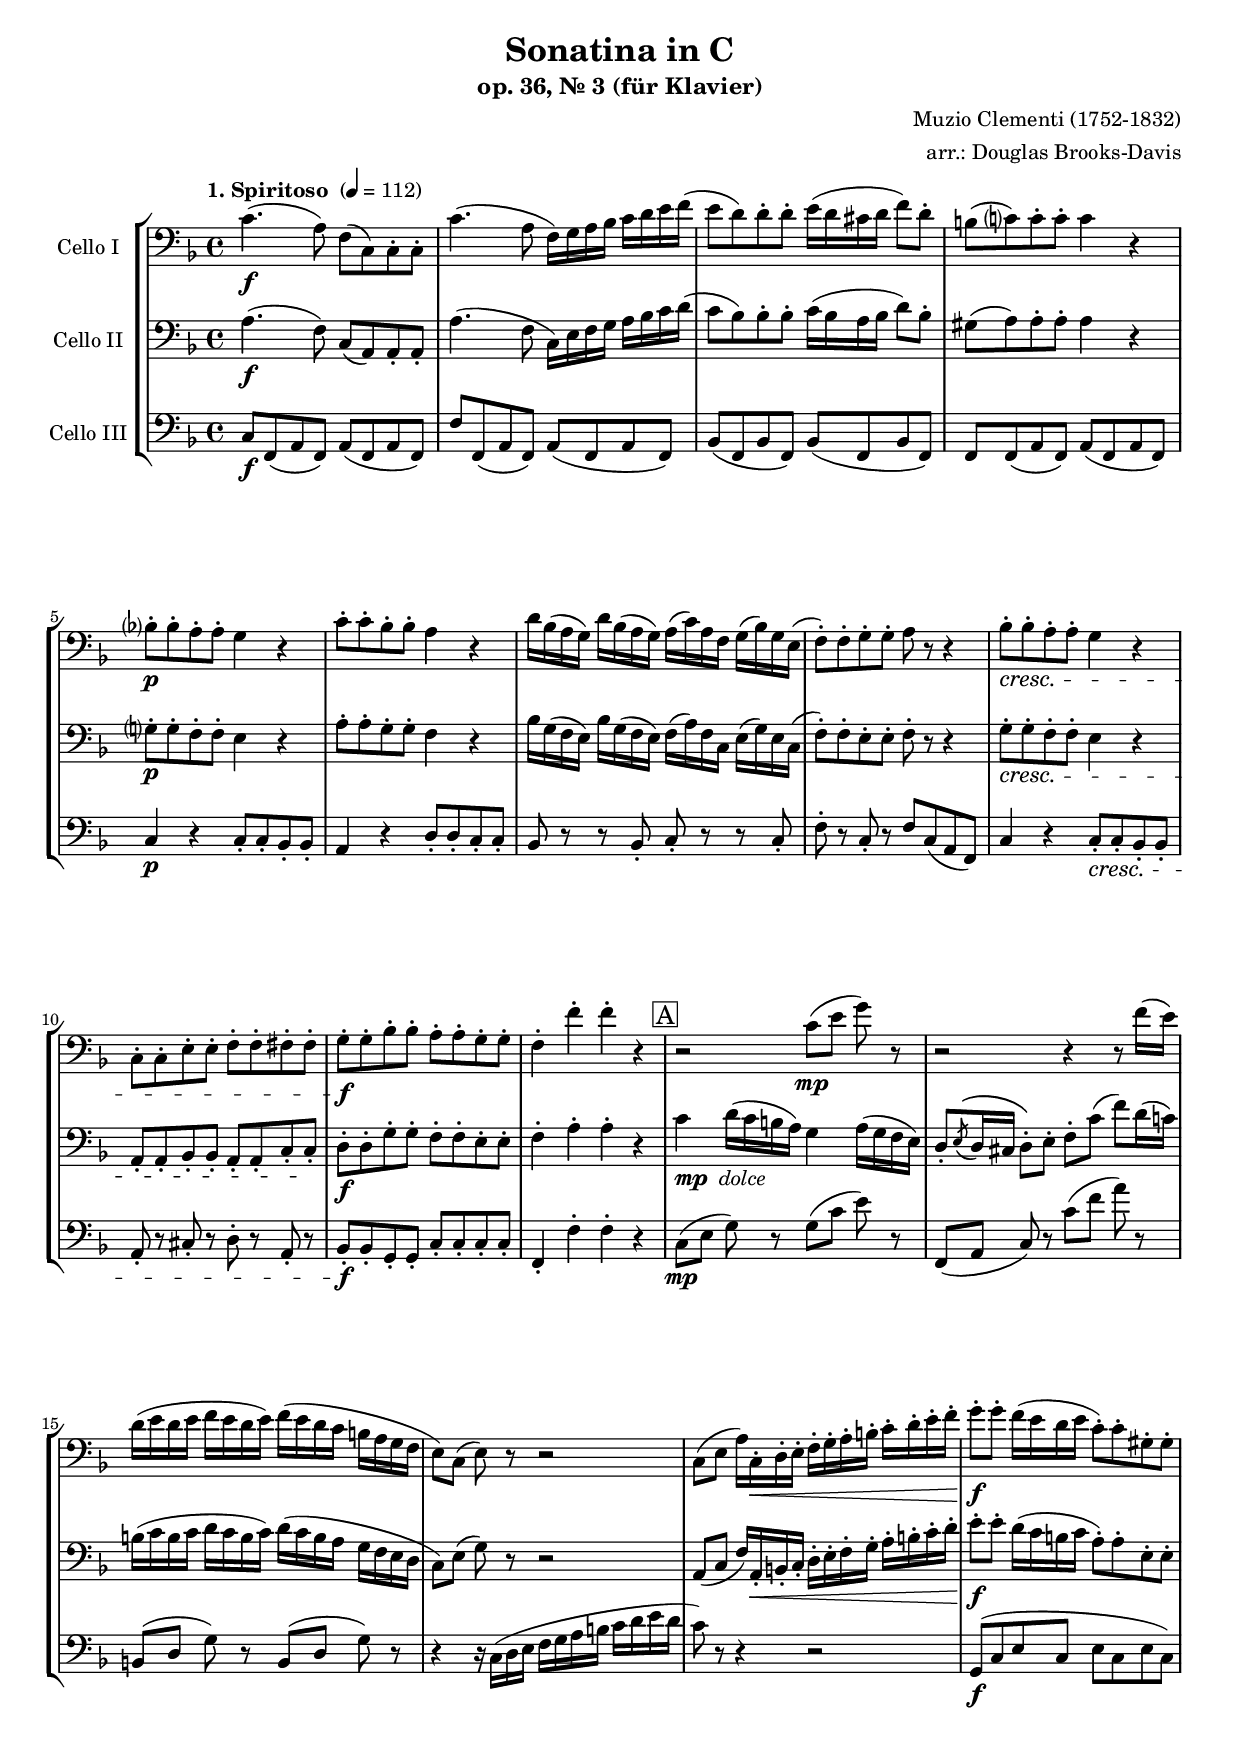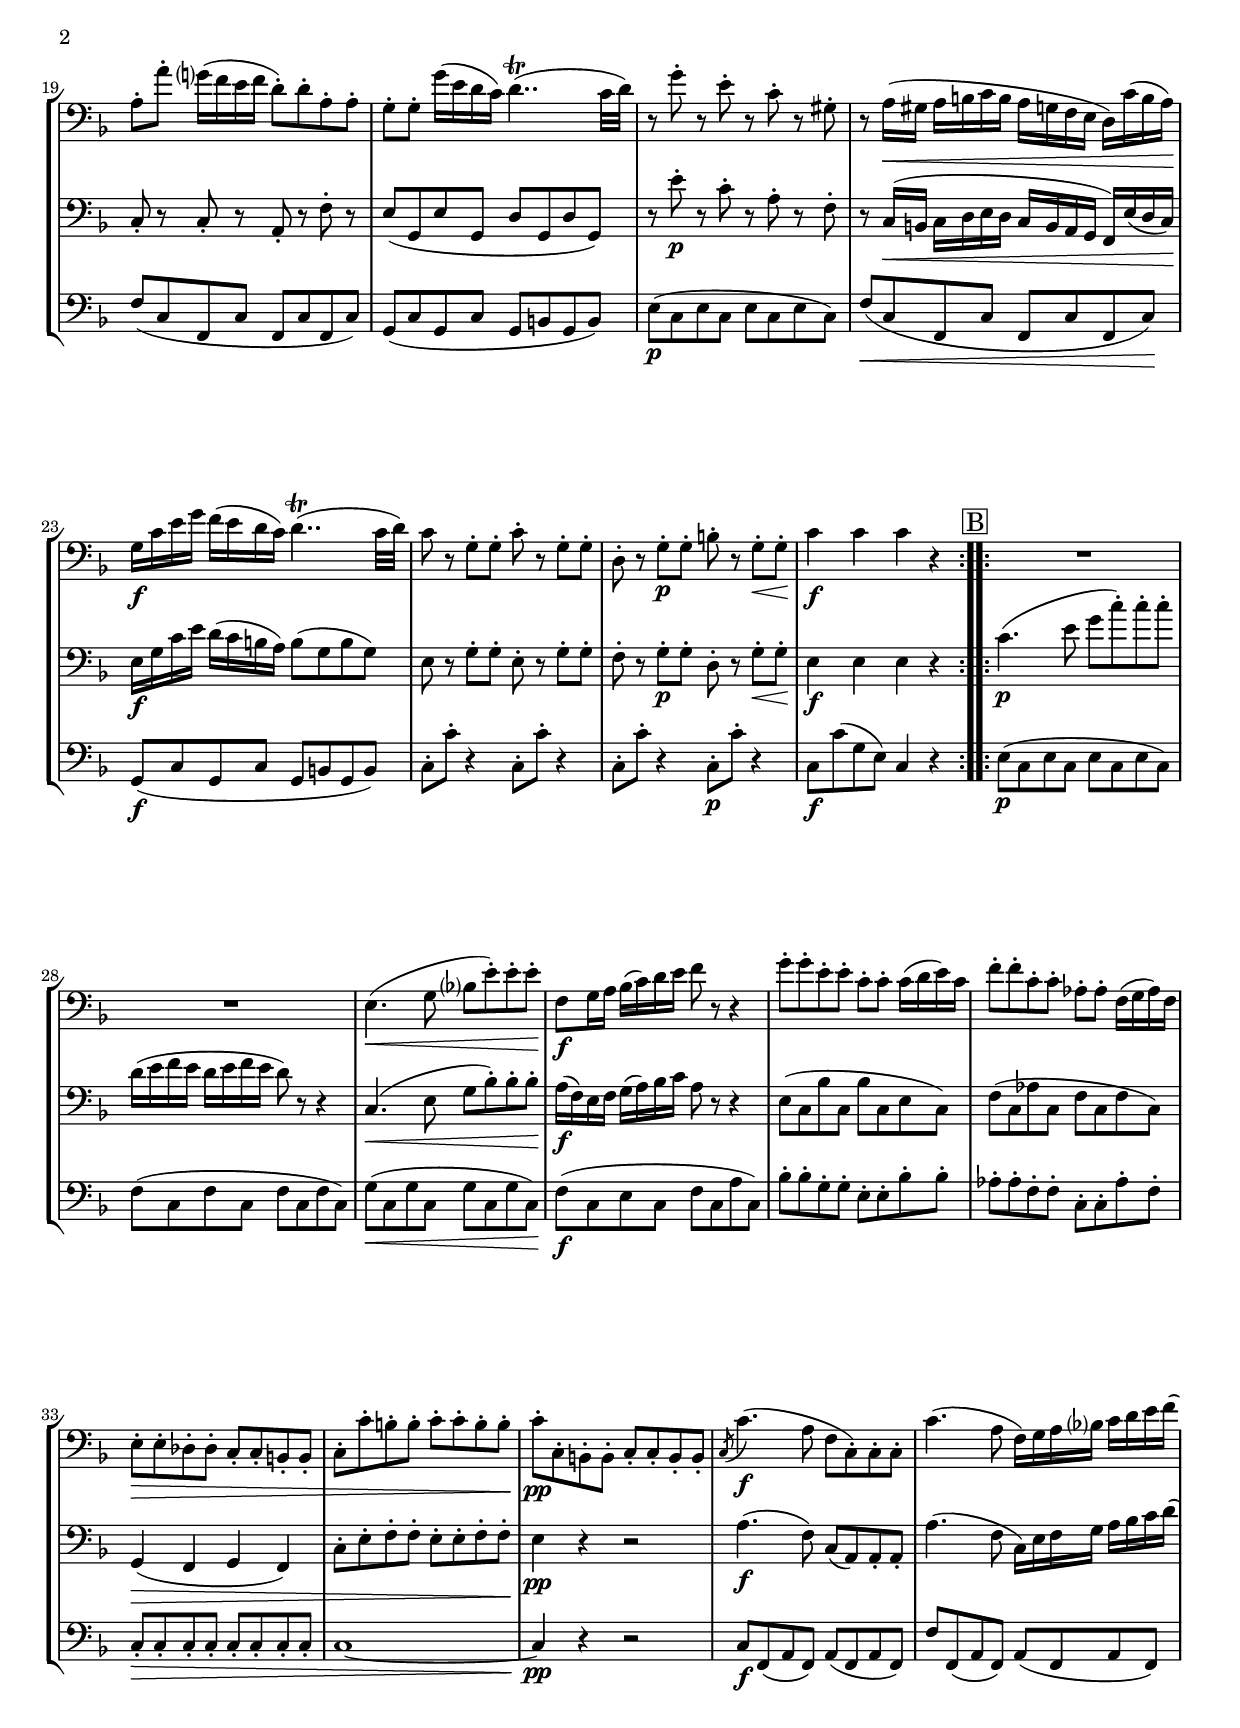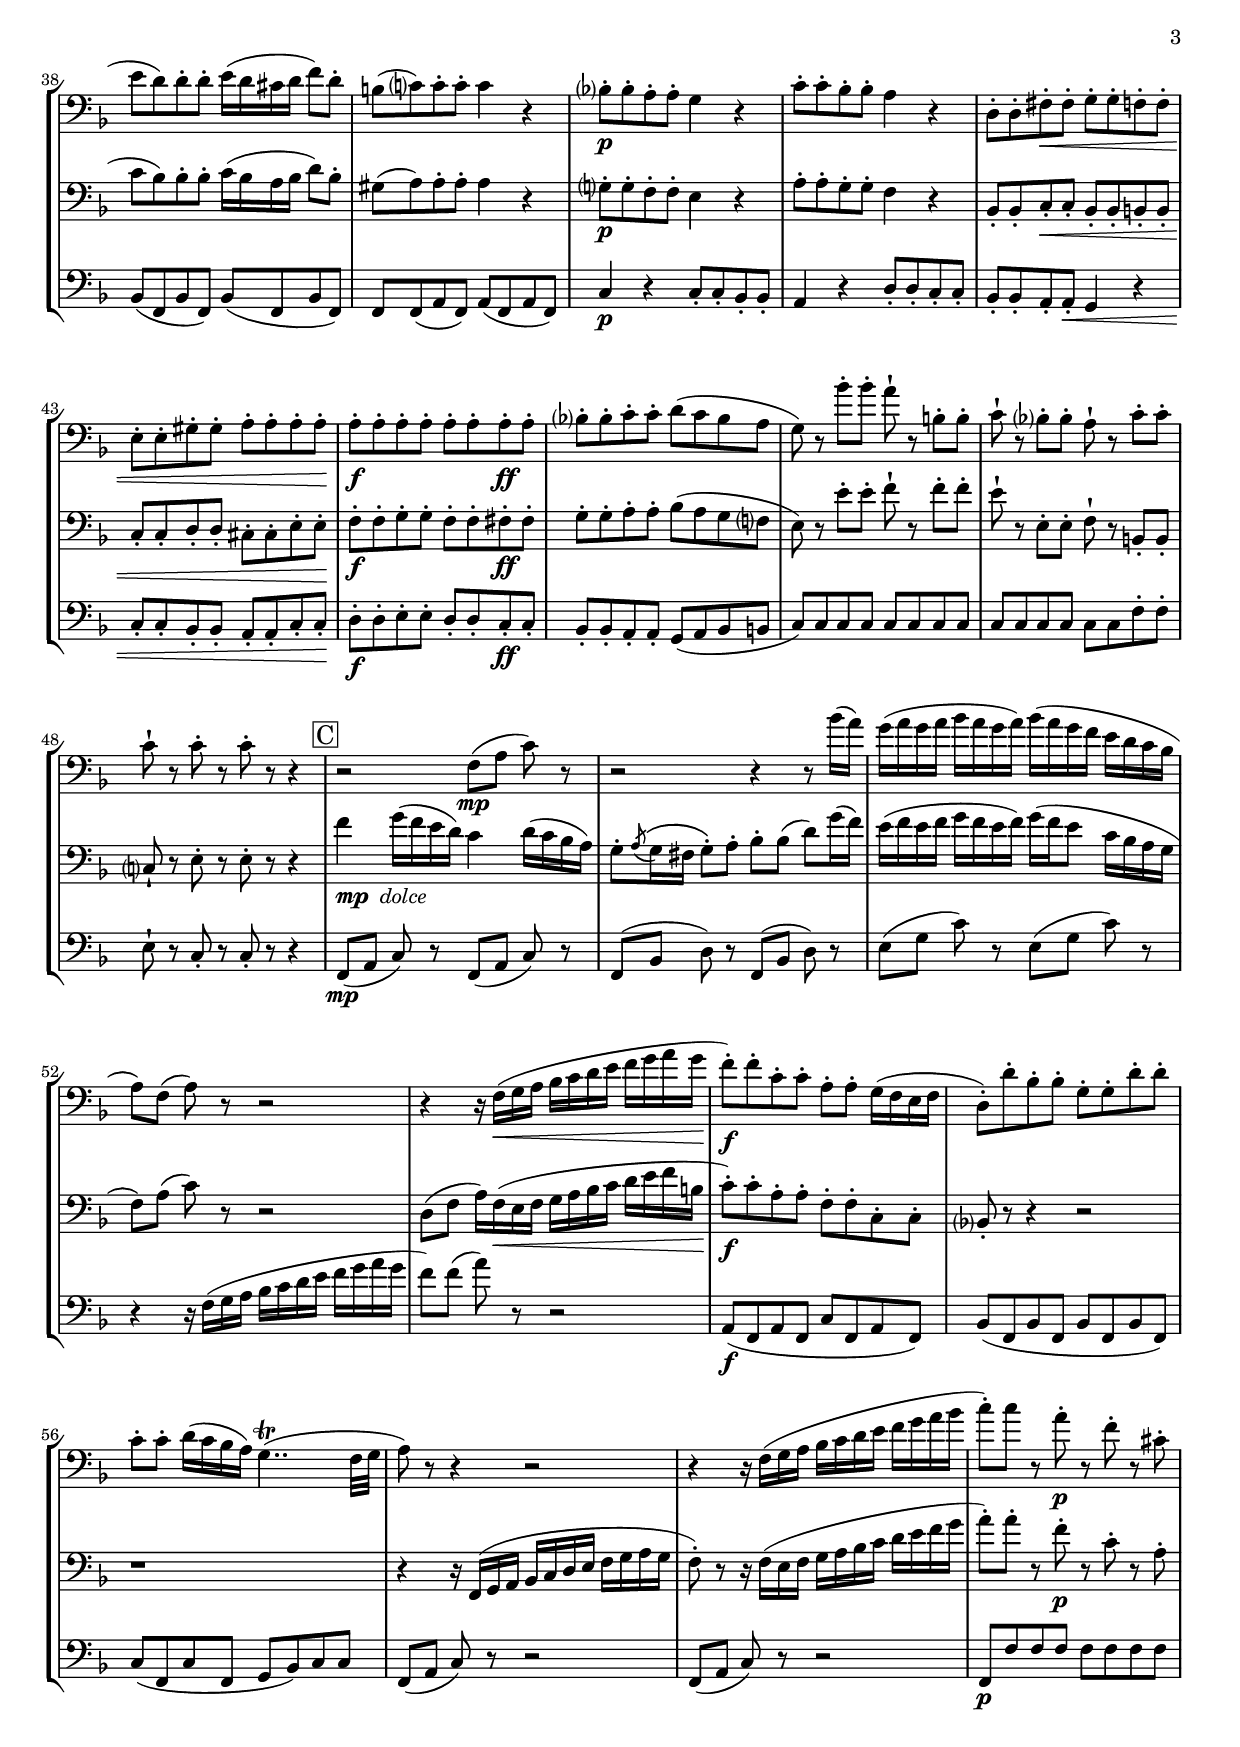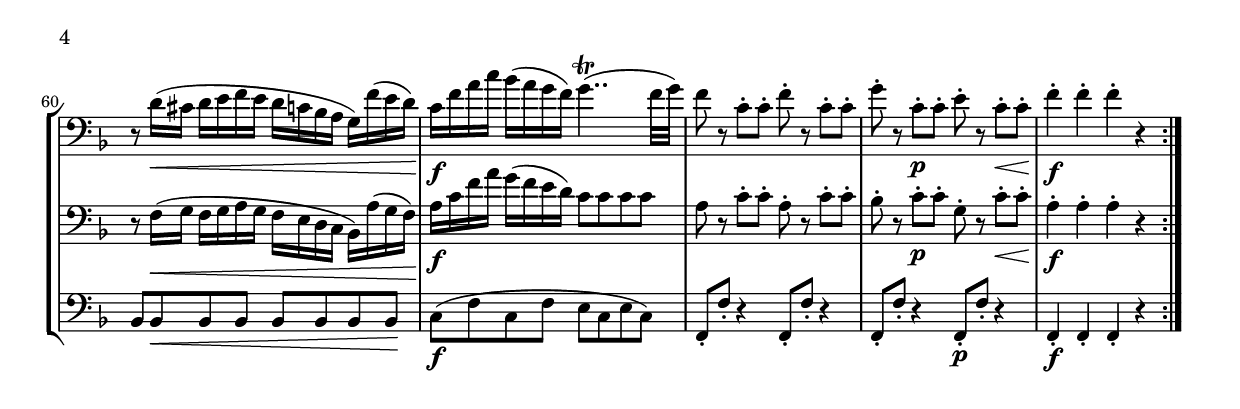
\version "2.14.2"
\include "deutsch.ly"

#(set-global-staff-size 18)

\header {
  title = "Sonatina in C"
  subtitle = "op. 36, Nr. 3 (für Klavier)"
  composer = "Muzio Clementi (1752-1832)"
  arranger = "arr.: Douglas Brooks-Davis"
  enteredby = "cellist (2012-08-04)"
}

voiceconsts = {
 \key c \major
 \time 4/4
 \clef "bass"
% \numericTimeSignature
 \compressFullBarRests
}

%minstr = "harpsichord"
mihi = "clarinet"
%minstr = "accordion"
milo = "bassoon"

introa = { \tempo "1. Spiritoso " 4=112 }

mpdol = \markup { \dynamic mp \italic " dolce" }

va = \relative c''' {
  \voiceconsts

  \introa
  \repeat volta 2 {
    g4.(\f e8) c( g) g-. g-.
    g'4.( e8 c16) d e f g a h c(
    h8 a) a-. a-. h16( a gis a c8) a-.
    fis( g?) g-. g-. g4 r

    f?8-.\p f-. e-. e-. d4 r
    g8-. g-. f-. f-. e4 r
    a16 f( e d) a' f( e d) e( g) e c d( f) d h(
    c8-.) c-. d-. d-. e r r4

    f8-.\cresc f-. e-. e-. d4 r
    g,8-. g-. h-. h-. c-. c-. cis-. cis-.
    d-.\f d-. f-. f-. e-. e-. d-. d-.
    c4-. c'-. c-. r \mark \markup \box "A"
    r2 g8([\mp h] d) r

    r2 r4 r8 c16( h)
    a( h a h c h a h) c( h a g fis e d c
    h8)[ g]( h) r r2

    g8( h e16) g,-.\< a-. h-. c-. d-. e-. fis-. g-. a-. h-. c-.\!
    d8-.\f d-. c16( h a h g8-.) g-. dis-. dis-.
    e-. e'-. d?16( c h c a8-.) a-. e-. e-.

    d-. d-. d'16( h a g) a4..(\trill g32 a)
    r8 d-. r h-. r g-. r dis-.
    r e16(\< dis e fis g fis e d c h a) g'( fis e)\!

    d\f g h d c( h a g) a4..(\trill g32 a)
    g8 r d-. d-. g-. r d-. d-.
    a-. r d-.\p d-. fis-. r d-.\< d-.\!
    g4\f g g r
  }

  \repeat volta 2 { \mark \markup \box "B"
    R1*2
    h,4.(\< d8 f? h-.) h-. h-.\!
    c,\f d16 e f( g) a h c8 r r4

    d8-. d-. h-. h-. g-. g-. g16( a h) g
    c8-. c-. g-. g-. es-. es-. c16( d es) c
    h8-.\> h-. as-. as-. g-. g-. fis-. fis-.
    g-. g'-. fis-. fis-. g-. g-. fis-. fis-.\!

    g-.\pp g,-. fis-. fis-. g-. g-. fis-. fis-.
    \acciaccatura g g'4.(\f e8 c g-.) g-. g-.
    g'4.( e8 c16) d e f? g a h c(
    h8 a) a-. a-. h16( a gis a c8) a-.

    fis( g?) g-. g-. g4 r
    f?8-.\p f-. e-. e-. d4 r
    g8-. g-. f-. f-. e4 r
    a,8-. a-. cis-.\< cis-. d-. d-. c-. c-.
    h-. h-. dis-. dis-. e-. e-. e-. e-.\!

    e-.\f e-. e-. e-. e-. e-. e-.\ff e-.
    f?-. f-. g-. g-. a( g f e
    d) r f'-. f-. e-| r fis,-. fis-.
    g-| r f?-. f-. e-| r g-. g-.
    g-| r g-. r g-. r r4 \mark \markup \box "C"

    r2 c,8([\mp e] g) r
    r2 r4 r8 f'16( e)
    d( e d e f e d e) f( e d c h a g f

    e8)[ c]( e) r r2
    r4 r16 c(\< d e f g a h c d e d\!
    c8-.)\f c-. g-. g-. e-. e-. d16( c h c
    a8-.) a'-. f-. f-. d-. d-. a'-. a-.

    g-. g-. a16( g f e) d4..(\trill c32 d
    e8) r r4 r2
    r4 r16 c( d e f g a h c d e f
    g8-.) g r e-.\p r c-. r gis-.

    r a16(\< gis a h c h a g f e d) c'( h a)\!
    g\f c e g f( e d c) d4..(\trill c32 d)

    c8 r g-. g-. c-. r g-. g-.
    d'-. r g,-.\p g-. h-. r g-.\< g-.\!
    c4-.\f c-. c-. r
  }
}

vb = \relative c'' {
  \voiceconsts

  \introa
  \repeat volta 2 {
    e4.(\f c8) g( e) e-. e-.
    e'4.( c8 g16) h c d e f g a(
    g8 f) f-. f-. g16( f e f a8) f-.
    dis( e) e-. e-. e4 r

    d?8-.\p d-. c-. c-. h4 r
    e8-. e-. d-. d-. c4 r
    f16 d( c h) f' d( c h) c( e) c g h( d) h g(
    c8-.) c-. h-. h-. c-. r r4

    d8-.\cresc d-. c-. c-. h4 r
    e,8-. e-. f-. f-. e-. e-. g-. g-.\!
    a-.\f a-. d-. d-. c-. c-. h-. h-.
    c4-. e-. e-. r \mark \markup \box "A"
    g_\mpdol a16( g fis e) d4 e16( d c h)

    a8-. \acciaccatura h\( a16 gis a8-.\) h-. c-. g'( c) a16( g!)
    fis( g fis g a g fis g) a( g fis e d c h a
    g8)[ h]( d) r r2

    e,8( g c16) e,-.\< fis-. g-. a-. h-. c-. d-. e-. fis-. g-. a-.\!
    h8-.\f h-. a16( g fis g e8-.) e-. h-. h-. 
    g-. r g-. r e-. r c'-. r

    h( d, h' d, a' d, a' d,)
    r h''-.\p r g-. r e-. r c-.
    r g16(\< fis g a h a g fis e d c) h'( a g)\!

    h\f d g h a( g fis e) fis8( d fis d)
    h r d-. d-. h-. r d-. d-.
    c-. r d-.\p d-. a-. r d-.\< d-.\!
    h4\f h h r
  }

  \repeat volta 2 { \mark \markup \box "B"
    g'4.(\p h8 d g-.) g-. g-.
    a,16( h c h a h c h a8) r r4
    g,4.(\< h8 d f-.) f-. f-.\!
    e16(\f c) h c d( e) f g e8 r r4

    h8( g f' g, f' g, h g)
    c( g es' g, c g c g)
    d4(\> c d c)
    g'8-. h-. c-. c-. h-. h-. c-. c-.\!

    h4\pp r r2
    e4.(\f c8) g( e) e-. e-.
    e'4.( c8 g16) h c d e f g a(
    g8 f) f-. f-. g16( f e f a8) f-.

    dis( e) e-. e-. e4 r
    d?8-.\p d-. c-. c-. h4 r
    e8-. e-. d-. d-. c4 r
    f,8-. f-. g-.\< g-. f-. f-. fis-. fis-.
    g-. g-. a-. a-. gis-. gis-. h-. h-.\!

    c-.\f c-. d-. d-. c-. c-. cis-.\ff cis-.
    d-. d-. e-. e-. f( e d c?
    h) r h'-. h-. c-| r c-. c-.
    h-| r h,-. h-. c-| r fis,-. fis-.
    g?-| r h-. r h-. r r4 \mark \markup \box "C"

    c'4_\mpdol d16( c h a) g4 a16( g f e)
    d8-. \acciaccatura e\( d16 cis d8-.\) e-. f-. f( a) d16( c)
    h( c h c d c h c) d( c h8 g16 f e d

    c8)[ e]( g) r r2
    a,8( c e16) c(\< h c d e f g a h c fis,\!
    g8-.)\f g-. e-. e-. c-. c-. g-. g-.
    f?-. r r4 r2

    r1
    r4 r16 c( d e f g a h c d e d
    c8-.) r r16 c( h c d e f g a h c d
    e8-.) e-. r c-.\p r g-. r e-.

    r c16(\< d c d e d c h a g f) e'( d c)\!
    e\f g c e d( c h a) g8 g g g

    e r g-. g-. e-. r g-. g-.
    f-. r g-.\p g-. d-. r g-.\< g-.\!
    e4-.\f e-. e-. r
  }
}

vc = \relative c'' {
  \voiceconsts

  \introa
  \repeat volta 2 {
    g8\f c,( e c) e( c e c)
    c' c,( e c) e( c e c)
    f( c f c) f( c f c)
    c c( e c) e( c e c)

    g'4\p r g8-. g-. f-. f-.
    e4 r a8-. a-. g-. g-.
    f r r f-. g-. r r g-.
    c-. r g-. r c g( e c)

    g'4 r g8-.\cresc g-. f-. f-.
    e-. r gis-. r a-. r e-. r
    f-.\f f-. d-. d-. g-. g-. g-. g-.
    c,4-. c'-. c-. r \mark \markup \box "A"
    g8(\mp[ h] d) r d([ g] h) r

    c,,([ e] g) r g'([ c] e) r
    fis,,([ a] d) r fis,([ a] d) r
    r4 r16 g,( a h c d e fis g a h a

    g8) r r4 r2
    d,8(\f g h g h g h g)
    c( g c, g' c, g' c, g')

    d( g d g d fis d fis)
    h(\p g h g h g h g)
    c(\< g c, g' c, g' c, g')\!

    d(\f g d g d fis d fis)
    g-. g'-. r4 g,8-. g'-. r4
    g,8-. g'-. r4 g,8-.\p g'-. r4
    g,8\f g'( d h) g4 r
  }
  \repeat volta 2 { \mark \markup \box "B"
    h8(\p g h g h g h g)
    c( g c g c g c g)
    d'(\< g, d' g, d' g, d' g,)\!
    c(\f g h g c g e' g,)

    f'-. f-. d-. d-. h-. h-. f'-. f-.
    es-. es-. c-. c-. g-. g-. es'-. c-.
    g-.\> g-. g-. g-. g-. g-. g-. g-.
    g1~

    g4\!\pp r r2
    g8\f c,( e c) e( c e c)
    c' c,( e c) e( c e c)
    f( c f c) f( c f c)

    c c( e c) e( c e c)
    g'4\p r g8-. g-. f-. f-.
    e4 r a8-. a-. g-. g-.
    f-. f-. e-. e-.\< d4 r
    g8-. g-. f-. f-. e-. e-. g-. g-.\!

    a-.\f a-. h-. h-. a-. a-. g-.\ff g-.
    f-. f-. e-. e-. d( e f fis
    g) g g g g g g g
    g g g g g g c-. c-.
    h-| r g-. r g-. r r4

    c,8([\mp e] g) r c,([ e] g) r
    c,([ f] a) r c,([ f] a) r
    h([ d] g) r h,([ d] g) r

    r4 r16 c,( d e f g a h c d e d
    c8)[ c]( e) r r2
    e,,8(\f c e c g' c, e c)
    f( c f c f c f c)

    g'( c, g' c, d f) g g
    c,([ e] g) r r2
    c,8([ e] g) r r2
    c,8\p c' c c c c c c

    f, f\< f f f f f f\!
    g(\f c g c h g h g)

    c,-. c'-. r4 c,8-. c'-. r4
    c,8-. c'-. r4 c,8-.\p c'-. r4
    c,4-.\f c-. c-. r
  }
}


music = \new StaffGroup <<
      \new Staff {
	\set Staff.midiInstrument = \milo
	\set Staff.instrumentName = #"Cello I"
	\transpose c f,, { \va }
      }

      \new Staff {
	\set Staff.midiInstrument = \milo
	\set Staff.instrumentName = #"Cello II"
	\transpose c f,, { \vb }
      }

      \new Staff {
	\set Staff.midiInstrument = \milo
	\set Staff.instrumentName = #"Cello III"
	\transpose c f,, { \vc }
      }
>>

\book {
  \score {
    \music
    \layout {}
  }

  \score {
    \unfoldRepeats \music

    \midi {
      \context {
        \Score
      }
    }
  }
}
